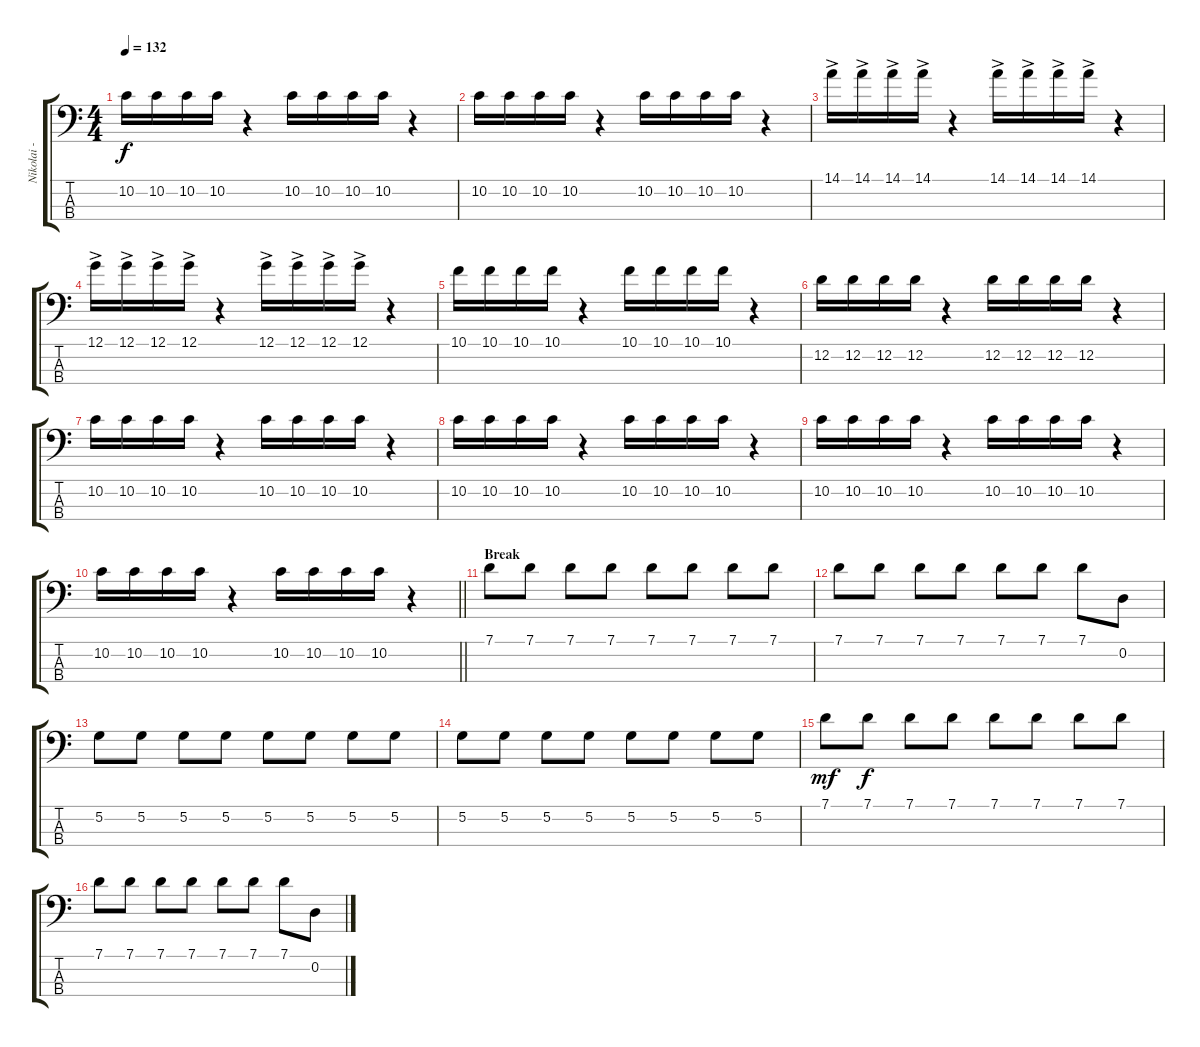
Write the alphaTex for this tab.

\track ("Nikolai - Bass MIDI" "Nikolai - ") {instrument electricbassfinger}
\staff {score tabs}
\tuning (G2 D2 A1 E1) {hide}
\ts (4 4)
\tempo 132
\clef f4
\ks c
10.2.16{dy f} 10.2.16 10.2.16 10.2.16 r.4 10.2.16 10.2.16 10.2.16 10.2.16 r.4 |
10.2.16 10.2.16 10.2.16 10.2.16 r.4 10.2.16 10.2.16 10.2.16 10.2.16 r.4 |
14.1{ac}.16{volume 15 instrument electricbassfinger} 14.1{ac}.16 14.1{ac}.16 14.1{ac}.16 r.4 14.1{ac}.16 14.1{ac}.16 14.1{ac}.16 14.1{ac}.16 r.4 |
12.1{ac}.16 12.1{ac}.16 12.1{ac}.16 12.1{ac}.16 r.4 12.1{ac}.16 12.1{ac}.16 12.1{ac}.16 12.1{ac}.16 r.4 |
10.1.16{volume 15 instrument electricbassfinger} 10.1.16 10.1.16 10.1.16 r.4 10.1.16 10.1.16 10.1.16 10.1.16 r.4 |
12.2.16 12.2.16 12.2.16 12.2.16 r.4 12.2.16 12.2.16 12.2.16 12.2.16 r.4 |
10.2.16 10.2.16 10.2.16 10.2.16 r.4 10.2.16 10.2.16 10.2.16 10.2.16 r.4 |
10.2.16 10.2.16 10.2.16 10.2.16 r.4 10.2.16 10.2.16 10.2.16 10.2.16 r.4 |
10.2.16 10.2.16 10.2.16 10.2.16 r.4 10.2.16 10.2.16 10.2.16 10.2.16 r.4 |
\barLineRight lightlight
10.2.16 10.2.16 10.2.16 10.2.16 r.4 10.2.16 10.2.16 10.2.16 10.2.16 r.4 |
\section ("" "Break")
7.1.8{balance 3} 7.1.8 7.1.8 7.1.8 7.1.8 7.1.8 7.1.8 7.1.8 |
7.1.8 7.1.8 7.1.8 7.1.8 7.1.8 7.1.8 7.1.8 0.2.8 |
5.2.8 5.2.8 5.2.8 5.2.8 5.2.8 5.2.8 5.2.8 5.2.8 |
5.2.8 5.2.8 5.2.8 5.2.8 5.2.8 5.2.8 5.2.8 5.2.8 |
7.1.8{dy mf} 7.1.8{dy f} 7.1.8 7.1.8 7.1.8 7.1.8 7.1.8 7.1.8 |
7.1.8 7.1.8 7.1.8 7.1.8 7.1.8 7.1.8 7.1.8 0.2.8
